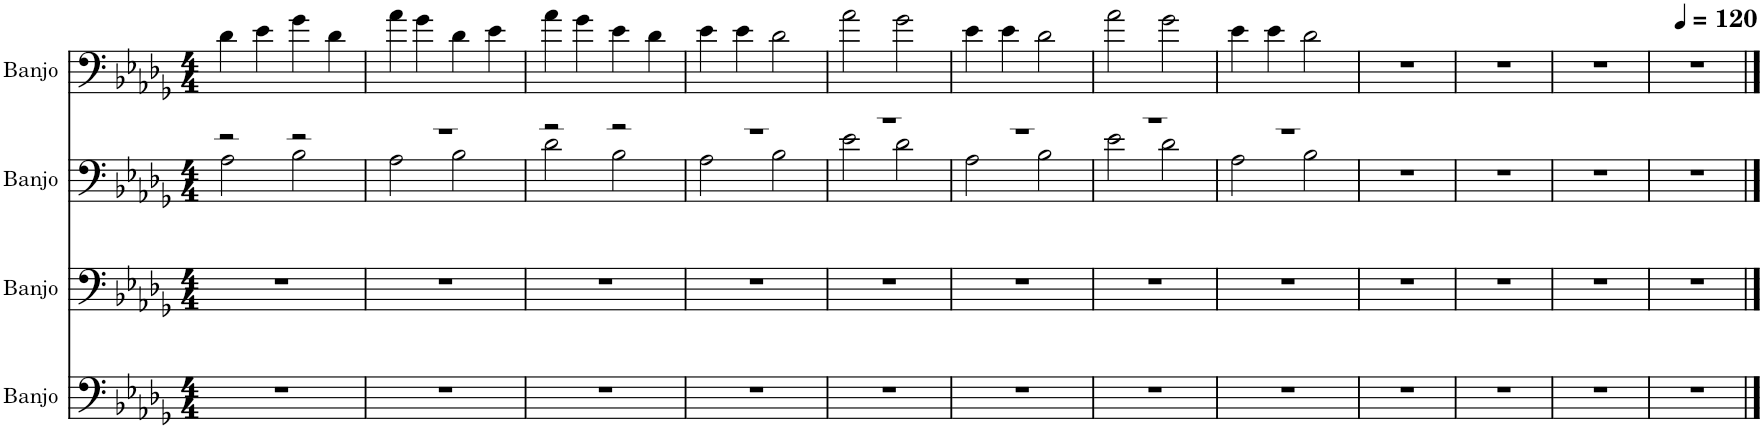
**kern	**kern	**kern	**kern
*part4	*part3	*part2	*part1
*staff4	*staff3	*staff2	*staff1
*I"Banjo	*I"Banjo	*I"Banjo	*I"Banjo
*I'Bj.	*I'Bj.	*I'Bj.	*I'Bj.
*clefF4	*clefF4	*clefF4	*clefF4
*Trd7c12	*Trd7c12	*Trd7c12	*Trd7c12
*k[b-e-a-d-g-]	*k[b-e-a-d-g-]	*k[b-e-a-d-g-]	*k[b-e-a-d-g-]
*M4/4	*M4/4	*M4/4	*M4/4
=1	=1	=1	=1
*	*	*^	*
1r	1r	2r	2A-\	4d-\
.	.	.	.	4e-\
.	.	2r	2B-\	4g-\
.	.	.	.	4d-\
=2	=2	=2	=2	=2
1r	1r	1r	2A-\	4a-\
.	.	.	.	4g-\
.	.	.	2B-\	4d-\
.	.	.	.	4e-\
=3	=3	=3	=3	=3
1r	1r	2r	2d-\	4a-\
.	.	.	.	4g-\
.	.	2r	2B-\	4e-\
.	.	.	.	4d-\
=4	=4	=4	=4	=4
1r	1r	1r	2A-\	4e-\
.	.	.	.	4e-\
.	.	.	2B-\	2d-\
=5	=5	=5	=5	=5
1r	1r	1r	2e-\	2a-\
.	.	.	2d-\	2g-\
=6	=6	=6	=6	=6
1r	1r	1r	2A-\	4e-\
.	.	.	.	4e-\
.	.	.	2B-\	2d-\
=7	=7	=7	=7	=7
1r	1r	1r	2e-\	2a-\
.	.	.	2d-\	2g-\
=8	=8	=8	=8	=8
1r	1r	1r	2A-\	4e-\
.	.	.	.	4e-\
.	.	.	2B-\	2d-\
*	*	*v	*v	*
=9	=9	=9	=9
1r	1r	1r	1r
=10	=10	=10	=10
1r	1r	1r	1r
=11	=11	=11	=11
1r	1r	1r	1r
=12	=12	=12	=12
*	*	*	*MM120
1r	1r	1r	1r
==	==	==	==
*-	*-	*-	*-
